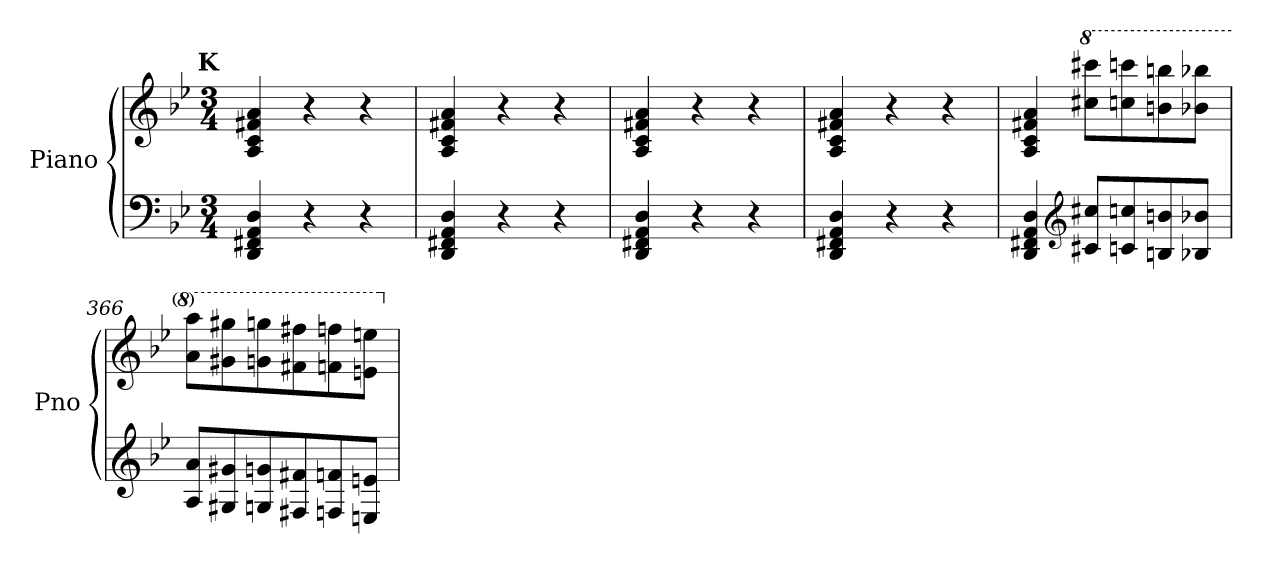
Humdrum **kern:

**kern	**kern
*part1	*part1
*staff2	*staff1
*I"Piano	*
*I'Pno	*
*clefF4	*clefG2
*k[b-e-]	*k[b-e-]
*B-:	*B-:
*M3/4	*M3/4
!!LO:REH:place=s1:a:B:enc=none:fs=7.7:t=K
=361	=361
4DD/ 4FF#X/ 4AA/ 4D/	4A/ 4c/ 4f#X/ 4a/
4r	4r
4r	4r
=362	=362
4DD/ 4FF#X/ 4AA/ 4D/	4A/ 4c/ 4f#X/ 4a/
4r	4r
4r	4r
=363	=363
4DD/ 4FF#X/ 4AA/ 4D/	4A/ 4c/ 4f#X/ 4a/
4r	4r
4r	4r
=364	=364
4DD/ 4FF#X/ 4AA/ 4D/	4A/ 4c/ 4f#X/ 4a/
4r	4r
4r	4r
!!LO:PB:g=z
=365	=365
4DD/ 4FF#X/ 4AA/ 4D/	4A/ 4c/ 4f#X/ 4a/
*clefG2	*
*	*8va
8c#X/ 8cc#X/L	8ccc#X\ 8cccc#X\L
8cn/ 8ccn/	8cccn\ 8ccccn\
8Bn/ 8bn/	8bbn\ 8bbbn\
8B-X/ 8b-X/J	8bb-X\ 8bbb-X\J
=366	=366
8A/ 8a/L	8aa\ 8aaa\L
8G#X/ 8g#X/	8gg#X\ 8ggg#X\
8Gn/ 8gn/	8ggn\ 8gggn\
8F#X/ 8f#X/	8ff#X\ 8fff#X\
8Fn/ 8fn/	8ffn\ 8fffn\
8En/ 8en/J	8een\ 8eeen\J
*	*X8va
=	=
*-	*-
